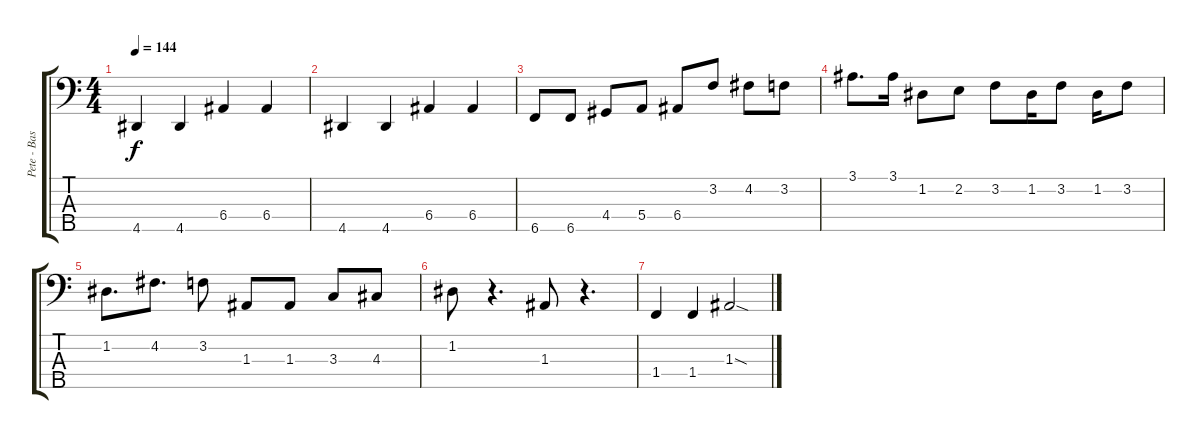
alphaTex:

\track ("Pete - Bass" "Pete - Bas") {instrument electricbassfinger}
\staff {score tabs}
\tuning (G2 D2 A1 E1 B0) {hide}
\ts (4 4)
\tempo 144
\clef f4
\ks c
4.5.4{dy f} 4.5.4 6.4.4 6.4.4 |
4.5.4 4.5.4 6.4.4 6.4.4 |
6.5.8 6.5.8 4.4.8 5.4.8 6.4.8 3.2.8 4.2.8 3.2.8 |
3.1.8{d} 3.1.16 1.2.8 2.2.8 3.2.8 1.2.16 3.2.8 1.2.16 3.2.8 |
1.2.8{d} 4.2.8{d} 3.2.8 1.3.8 1.3.8 3.3.8 4.3.8 |
1.2.8 r.4{d} 1.3.8 r.4{d} |
1.4.4 1.4.4 1.3{sod}.2
